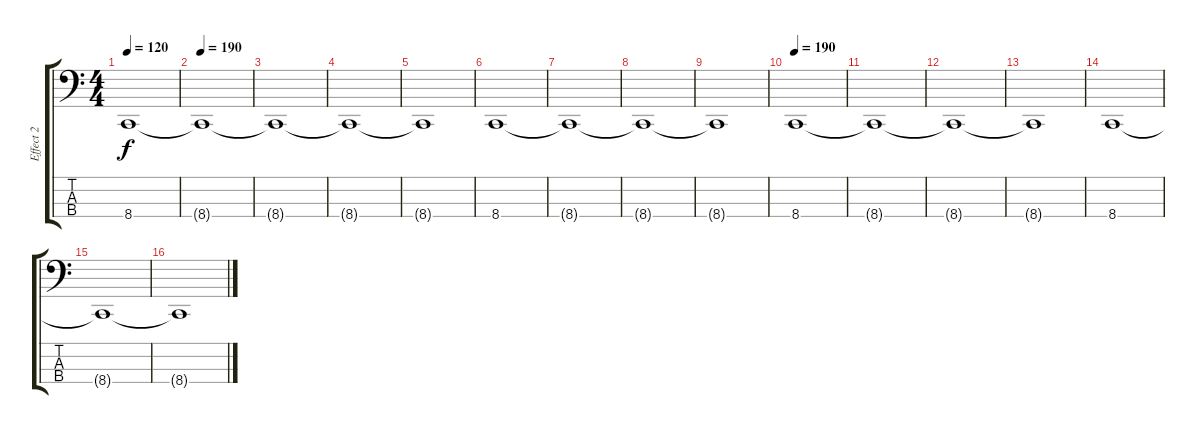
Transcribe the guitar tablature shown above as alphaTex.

\track ("Effect 2" "Effect 2") {instrument applause}
\staff {score tabs}
\tuning (G2 D2 A1 E1) {hide}
\ts (4 4)
\tempo 120
\clef f4
\ks c
8.4.1{dy f instrument applause} |
\tempo 190
8.4{t}.1 |
8.4{t}.1 |
8.4{t}.1 |
8.4{t}.1 |
8.4.1 |
8.4{t}.1 |
8.4{t}.1 |
8.4{t}.1 |
\tempo 190
8.4.1 |
8.4{t}.1 |
8.4{t}.1 |
8.4{t}.1 |
8.4.1 |
8.4{t}.1 |
8.4{t}.1
